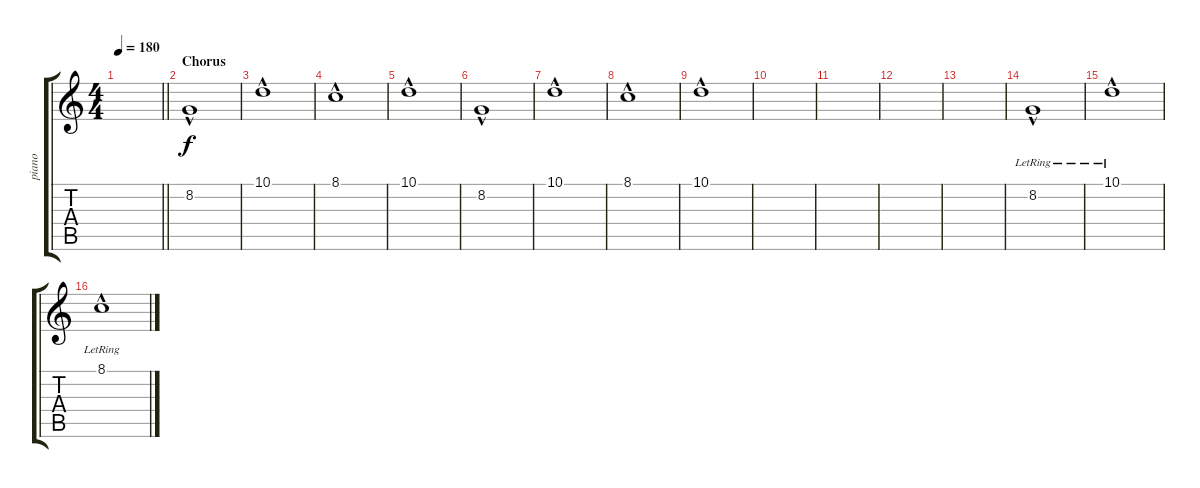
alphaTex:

\track ("piano" "piano") {instrument electricgrandpiano}
\staff {score tabs}
\tuning (E4 B3 G3 D3 A2 E2) {hide}
\ts (4 4)
\tempo 180
\clef g2
\barLineRight lightlight
\ks c
|
\section ("" "Chorus")
8.2{hac}.1 |
10.1{hac}.1 |
8.1{hac}.1 |
10.1{hac}.1 |
8.2{hac}.1 |
10.1{hac}.1 |
8.1{hac}.1 |
10.1{hac}.1 |
|
|
|
|
8.2{hac lr}.1 |
10.1{hac lr}.1 |
8.1{hac lr}.1
